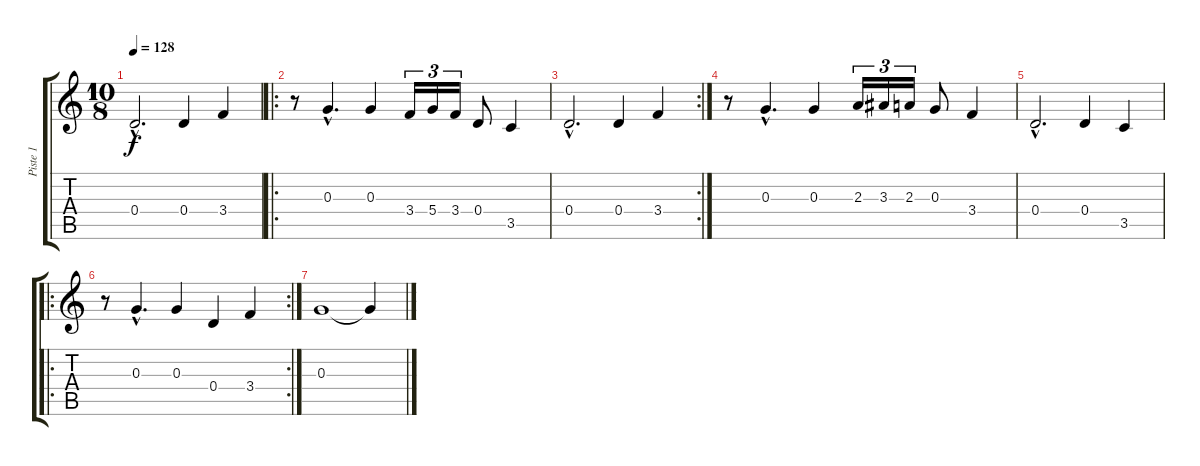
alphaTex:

\track ("Piste 1" "Piste 1") {instrument acousticguitarnylon}
\staff {score tabs}
\tuning (E4 B3 G3 D3 A2 E2) {hide}
\ts (10 8)
\tempo 128
\clef g2
\ks c
0.4{hac}.2{d dy f} 0.4.4 3.4.4 |
\ro
r.8 0.3{hac}.4{d} 0.3.4 3.4.16{tu (3 2)} 5.4.16{tu (3 2)} 3.4.16{tu (3 2)} 0.4.8 3.5.4 |
\rc 2
0.4{hac}.2{d} 0.4.4 3.4.4 |
r.8 0.3{hac}.4{d} 0.3.4 2.3.16{tu (3 2)} 3.3.16{tu (3 2)} 2.3.16{tu (3 2)} 0.3.8 3.4.4 |
0.4{hac}.2{d} 0.4.4 3.5.4 |
\ro
\rc 2
r.8 0.3{hac}.4{d} 0.3.4 0.4.4 3.4.4 |
0.3.1 0.3{t}.4
